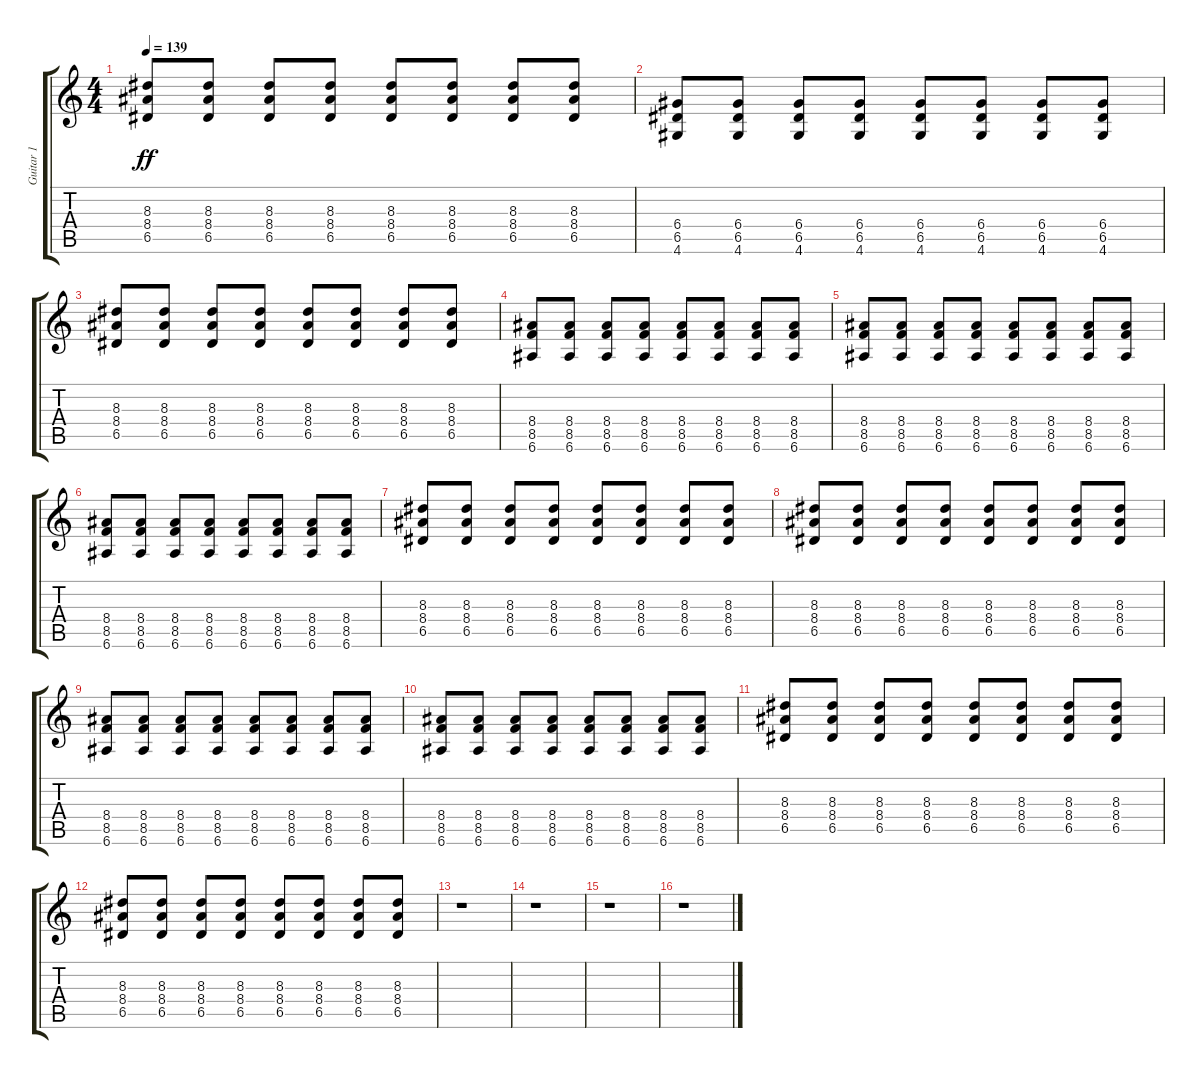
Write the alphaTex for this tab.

\track ("Guitar 1" "Guitar 1") {instrument distortionguitar}
\staff {score tabs}
\tuning (E4 B3 G3 D3 A2 E2) {hide}
\ts (4 4)
\tempo 139
\clef g2
\ks c
(8.3 8.4 6.5).8{dy ff} (8.3 8.4 6.5).8 (8.3 8.4 6.5).8 (8.3 8.4 6.5).8 (8.3 8.4 6.5).8 (8.3 8.4 6.5).8 (8.3 8.4 6.5).8 (8.3 8.4 6.5).8 |
(6.4 6.5 4.6).8 (6.4 6.5 4.6).8 (6.4 6.5 4.6).8 (6.4 6.5 4.6).8 (6.4 6.5 4.6).8 (6.4 6.5 4.6).8 (6.4 6.5 4.6).8 (6.4 6.5 4.6).8 |
(8.3 8.4 6.5).8 (8.3 8.4 6.5).8 (8.3 8.4 6.5).8 (8.3 8.4 6.5).8 (8.3 8.4 6.5).8 (8.3 8.4 6.5).8 (8.3 8.4 6.5).8 (8.3 8.4 6.5).8 |
(8.4 8.5 6.6).8 (8.4 8.5 6.6).8 (8.4 8.5 6.6).8 (8.4 8.5 6.6).8 (8.4 8.5 6.6).8 (8.4 8.5 6.6).8 (8.4 8.5 6.6).8 (8.4 8.5 6.6).8 |
(8.4 8.5 6.6).8 (8.4 8.5 6.6).8 (8.4 8.5 6.6).8 (8.4 8.5 6.6).8 (8.4 8.5 6.6).8 (8.4 8.5 6.6).8 (8.4 8.5 6.6).8 (8.4 8.5 6.6).8 |
(8.4 8.5 6.6).8 (8.4 8.5 6.6).8 (8.4 8.5 6.6).8 (8.4 8.5 6.6).8 (8.4 8.5 6.6).8 (8.4 8.5 6.6).8 (8.4 8.5 6.6).8 (8.4 8.5 6.6).8 |
(8.3 8.4 6.5).8 (8.3 8.4 6.5).8 (8.3 8.4 6.5).8 (8.3 8.4 6.5).8 (8.3 8.4 6.5).8 (8.3 8.4 6.5).8 (8.3 8.4 6.5).8 (8.3 8.4 6.5).8 |
(8.3 8.4 6.5).8 (8.3 8.4 6.5).8 (8.3 8.4 6.5).8 (8.3 8.4 6.5).8 (8.3 8.4 6.5).8 (8.3 8.4 6.5).8 (8.3 8.4 6.5).8 (8.3 8.4 6.5).8 |
(8.4 8.5 6.6).8 (8.4 8.5 6.6).8 (8.4 8.5 6.6).8 (8.4 8.5 6.6).8 (8.4 8.5 6.6).8 (8.4 8.5 6.6).8 (8.4 8.5 6.6).8 (8.4 8.5 6.6).8 |
(8.4 8.5 6.6).8 (8.4 8.5 6.6).8 (8.4 8.5 6.6).8 (8.4 8.5 6.6).8 (8.4 8.5 6.6).8 (8.4 8.5 6.6).8 (8.4 8.5 6.6).8 (8.4 8.5 6.6).8 |
(8.3 8.4 6.5).8 (8.3 8.4 6.5).8 (8.3 8.4 6.5).8 (8.3 8.4 6.5).8 (8.3 8.4 6.5).8 (8.3 8.4 6.5).8 (8.3 8.4 6.5).8 (8.3 8.4 6.5).8 |
(8.3 8.4 6.5).8 (8.3 8.4 6.5).8 (8.3 8.4 6.5).8 (8.3 8.4 6.5).8 (8.3 8.4 6.5).8 (8.3 8.4 6.5).8 (8.3 8.4 6.5).8 (8.3 8.4 6.5).8 |
r.1 |
r.1 |
r.1 |
r.1
